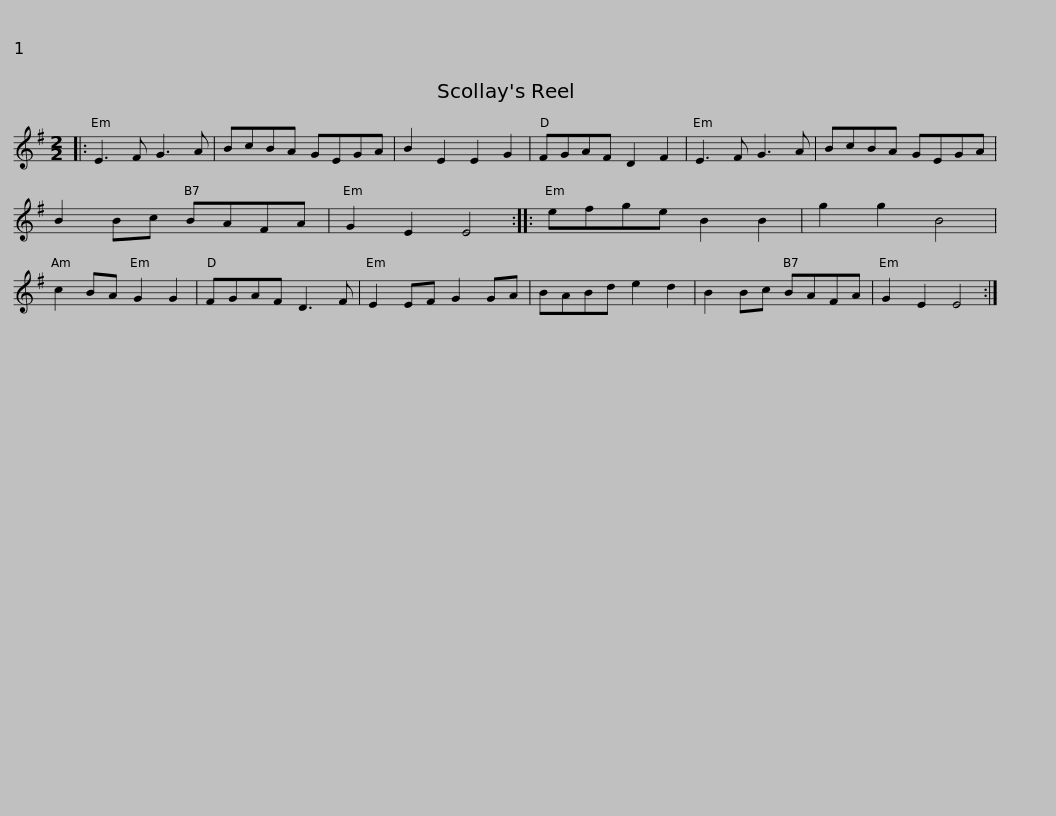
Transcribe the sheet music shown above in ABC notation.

X:1
L:1/8
M:2/2
I:linebreak $
K:Emin
V:1 treble
V:1
|: E3 F G3 A | BcBA GEGA | B2 E2 E2 G2 | FGAF D2 F2 | E3 F G3 A | %5
 BcBA GEGA |$ B2 Bc BAFA | G2 E2 E4 :: efge B2 B2 | g2 g2 B4 | %10
 c2 BA G2 G2 | FGAF D3 F | E2 EF G2 GA |$ BABd e2 d2 | B2 Bc BAFA | %15
 G2 E2 E4 :| %16
